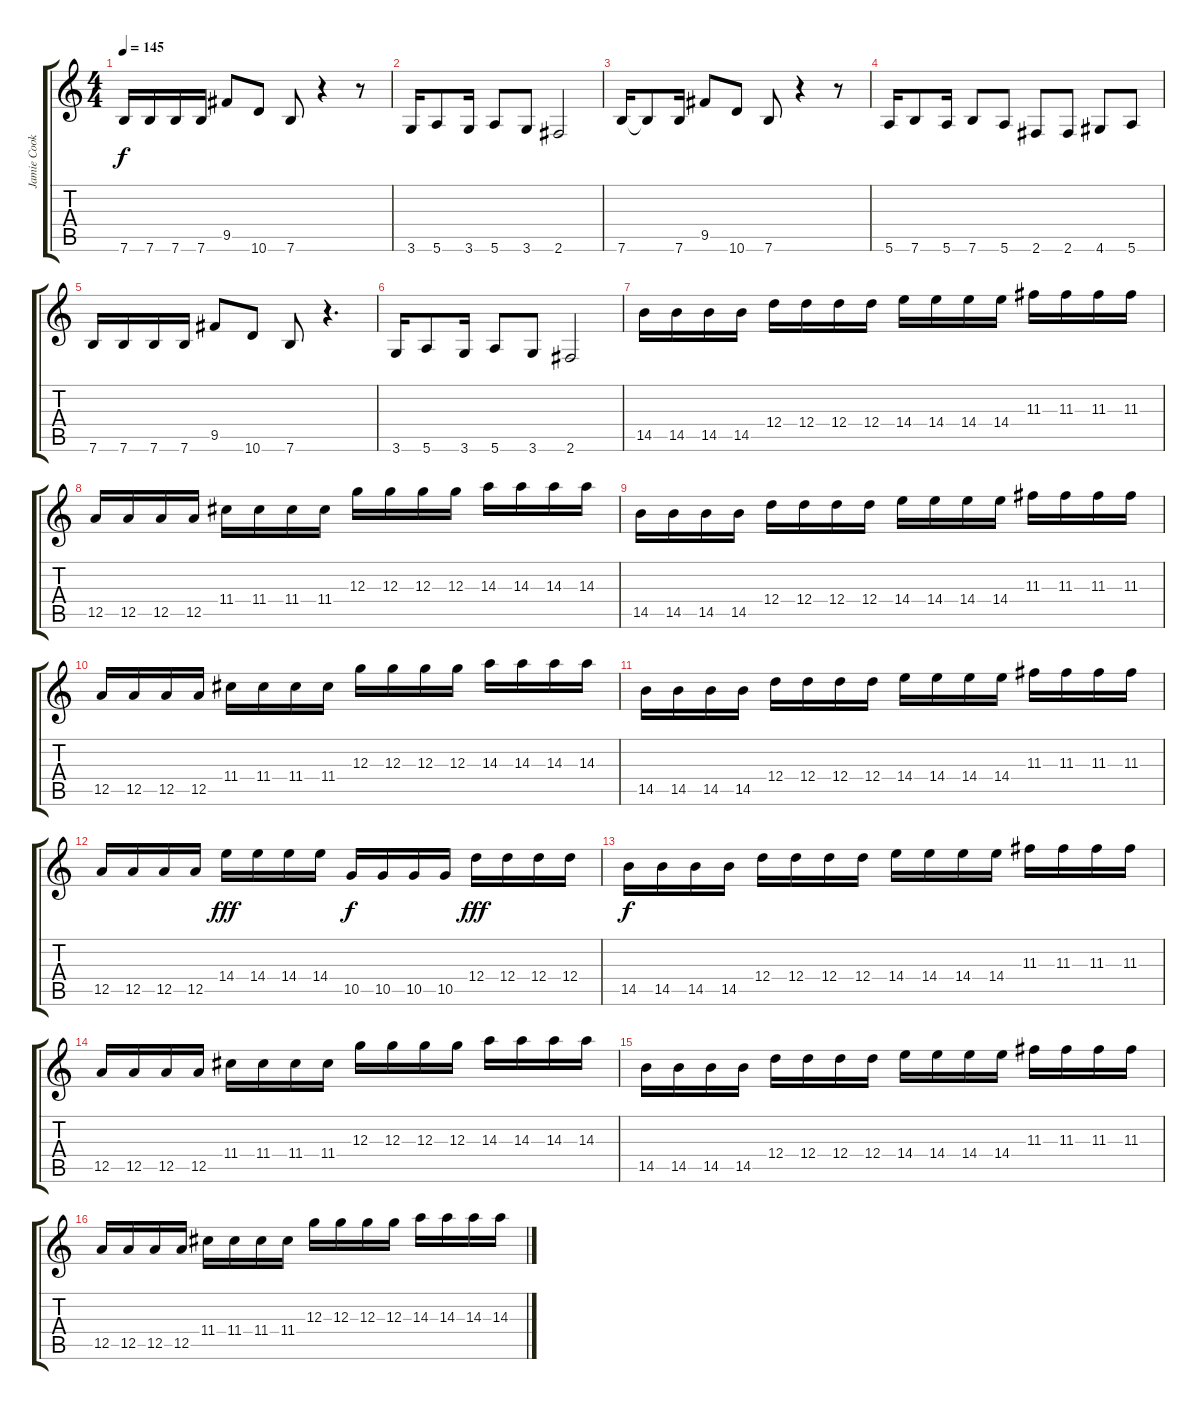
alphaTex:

\track ("Jamie Cook" "Jamie Cook") {instrument overdrivenguitar}
\staff {score tabs}
\tuning (E4 B3 G3 D3 A2 E2) {hide}
\ts (4 4)
\tempo 145
\clef g2
\ks c
7.6.16{dy f} 7.6.16 7.6.16 7.6.16 9.5.8 10.6.8 7.6.8 r.4 r.8 |
3.6.16 5.6.8 3.6.16 5.6.8 3.6.8 2.6.2 |
7.6.16 7.6{t}.8 7.6.16 9.5.8 10.6.8 7.6.8 r.4 r.8 |
5.6.16 7.6.8 5.6.16 7.6.8 5.6.8 2.6.8 2.6.8 4.6.8 5.6.8 |
7.6.16 7.6.16 7.6.16 7.6.16 9.5.8 10.6.8 7.6.8 r.4{d} |
3.6.16 5.6.8 3.6.16 5.6.8 3.6.8 2.6.2 |
14.5.16 14.5.16 14.5.16 14.5.16 12.4.16 12.4.16 12.4.16 12.4.16 14.4.16 14.4.16 14.4.16 14.4.16 11.3.16 11.3.16 11.3.16 11.3.16 |
12.5.16 12.5.16 12.5.16 12.5.16 11.4.16 11.4.16 11.4.16 11.4.16 12.3.16 12.3.16 12.3.16 12.3.16 14.3.16 14.3.16 14.3.16 14.3.16 |
14.5.16 14.5.16 14.5.16 14.5.16 12.4.16 12.4.16 12.4.16 12.4.16 14.4.16 14.4.16 14.4.16 14.4.16 11.3.16 11.3.16 11.3.16 11.3.16 |
12.5.16 12.5.16 12.5.16 12.5.16 11.4.16 11.4.16 11.4.16 11.4.16 12.3.16 12.3.16 12.3.16 12.3.16 14.3.16 14.3.16 14.3.16 14.3.16 |
14.5.16 14.5.16 14.5.16 14.5.16 12.4.16 12.4.16 12.4.16 12.4.16 14.4.16 14.4.16 14.4.16 14.4.16 11.3.16 11.3.16 11.3.16 11.3.16 |
12.5.16 12.5.16 12.5.16 12.5.16 14.4.16{dy fff} 14.4.16 14.4.16 14.4.16 10.5.16{dy f} 10.5.16 10.5.16 10.5.16 12.4.16{dy fff} 12.4.16 12.4.16 12.4.16 |
14.5.16{dy f} 14.5.16 14.5.16 14.5.16 12.4.16 12.4.16 12.4.16 12.4.16 14.4.16 14.4.16 14.4.16 14.4.16 11.3.16 11.3.16 11.3.16 11.3.16 |
12.5.16 12.5.16 12.5.16 12.5.16 11.4.16 11.4.16 11.4.16 11.4.16 12.3.16 12.3.16 12.3.16 12.3.16 14.3.16 14.3.16 14.3.16 14.3.16 |
14.5.16 14.5.16 14.5.16 14.5.16 12.4.16 12.4.16 12.4.16 12.4.16 14.4.16 14.4.16 14.4.16 14.4.16 11.3.16 11.3.16 11.3.16 11.3.16 |
12.5.16 12.5.16 12.5.16 12.5.16 11.4.16 11.4.16 11.4.16 11.4.16 12.3.16 12.3.16 12.3.16 12.3.16 14.3.16 14.3.16 14.3.16 14.3.16
